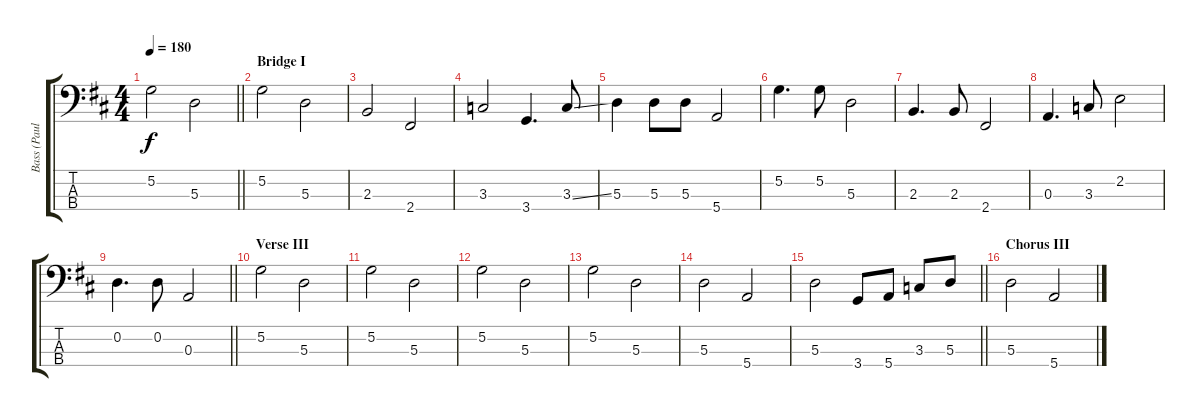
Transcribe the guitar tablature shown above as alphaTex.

\track ("Bass (Paul)" "Bass (Paul") {instrument electricbassfinger}
\staff {score tabs}
\tuning (G2 D2 A1 E1) {hide}
\ts (4 4)
\tempo 180
\clef f4
\barLineRight lightlight
\ks d
5.2.2{dy f} 5.3.2 |
\section ("" "Bridge I")
5.2.2 5.3.2 |
2.3.2 2.4.2 |
3.3.2 3.4.4{d} 3.3{ss}.8 |
5.3.4 5.3.8 5.3.8 5.4.2 |
5.2.4{d} 5.2.8 5.3.2 |
2.3.4{d} 2.3.8 2.4.2 |
0.3.4{d} 3.3.8 2.2.2 |
\barLineRight lightlight
0.2.4{d} 0.2.8 0.3.2 |
\section ("" "Verse III")
5.2.2 5.3.2 |
5.2.2 5.3.2 |
5.2.2 5.3.2 |
5.2.2 5.3.2 |
5.3.2 5.4.2 |
\barLineRight lightlight
5.3.2 3.4.8 5.4.8 3.3.8 5.3.8 |
\section ("" "Chorus III")
5.3.2 5.4.2
